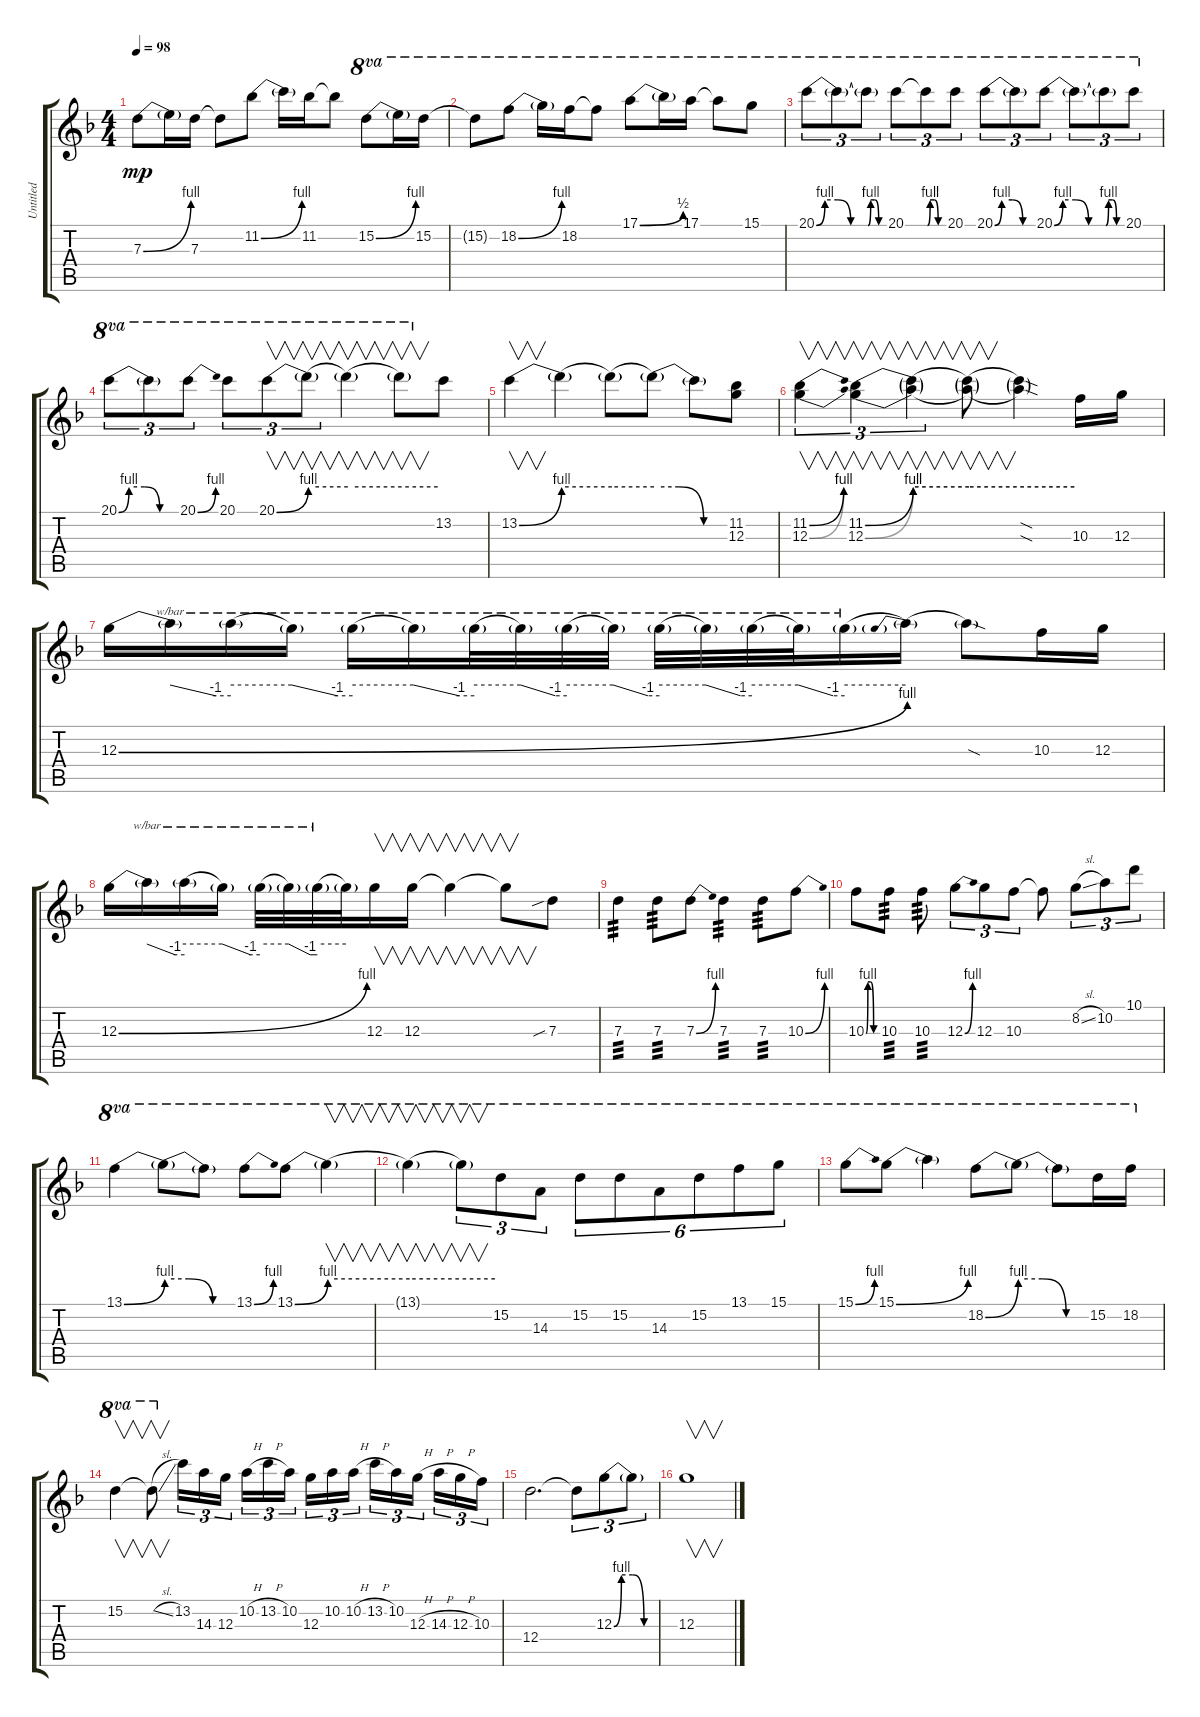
\track ("Untitled" "Untitled") {instrument distortionguitar}
\staff {score tabs}
\tuning (E4 B3 G3 D3 A2 E2) {hide}
\ts (4 4)
\tempo 98
\clef g2
\ks f
7.3{be (bend 0 0 60 4)}.8{dy mp instrument distortionguitar} 7.3{t}.16 7.3.16 7.3{t}.8 11.2{be (bend 0 0 60 4)}.8 11.2{t}.16 11.2.16 11.2{t}.8 15.2{be (bend 0 0 60 4)}.8{ot 8va} 15.2{t}.16{ot 8va} 15.2.16{ot 8va} |
15.2{t}.8{ot 8va} 18.2{be (bend 0 0 60 4)}.8{ot 8va} 18.2{t}.16{ot 8va} 18.2.16{ot 8va} 18.2{t}.8{ot 8va} 17.1{be (bend 0 0 60 2)}.8{ot 8va} 17.1{t}.16{ot 8va} 17.1.16{ot 8va} 17.1{t}.8{ot 8va} 15.1.8{ot 8va} |
20.1{be (custom 0 0 10 4 25 4 40 0 60 0)}.8{tu (3 2) ot 8va} 20.1{t}.8{tu (3 2) ot 8va} 20.1{be (custom 0 0 10 4 25 4 40 0 60 0) t}.8{tu (3 2) ot 8va} 20.1.8{tu (3 2) ot 8va} 20.1{be (custom 0 0 10 4 25 4 40 0 60 0) t}.8{tu (3 2) ot 8va} 20.1.8{tu (3 2) ot 8va} 20.1{be (custom 0 0 10 4 25 4 40 0 60 0)}.8{tu (3 2) ot 8va} 20.1{t}.8{tu (3 2) ot 8va} 20.1{be (custom 0 0 10 4 25 4 40 0 60 0)}.8{tu (3 2) ot 8va} 20.1{t}.8{tu (3 2) ot 8va} 20.1{be (custom 0 0 10 4 25 4 40 0 60 0) t}.8{tu (3 2) ot 8va} 20.1.8{tu (3 2) ot 8va} |
20.1{be (custom 0 0 10 4 25 4 40 0 60 0)}.8{tu (3 2) ot 8va} 20.1{t}.8{tu (3 2) ot 8va} 20.1{be (bend 0 0 60 4)}.8{tu (3 2) ot 8va} 20.1.8{tu (3 2) ot 8va} 20.1{be (bend 0 0 60 4)}.8{v tu (3 2) ot 8va} 20.1{be (hold 0 4 60 4) t}.8{v tu (3 2) ot 8va} 20.1{be (hold 0 4 60 4) t}.4{v ot 8va} 20.1{t}.8{v ot 8va} 13.2.8 |
13.2{be (bend 0 0 60 4)}.4{v} 13.2{be (hold 0 4 60 4) t}.4 13.2{be (hold 0 4 60 4) t}.8 13.2{be (custom 0 4 20 4 40 0 60 0) t}.8 13.2{t}.8 (11.2 12.3).8 |
(11.2{be (bend 0 0 60 4)} 12.3{be (bend 0 0 60 4)}).4{v tu (3 2)} (11.2{be (bend 0 0 60 4)} 12.3{be (bend 0 0 60 4)}).4{v tu (3 2)} (11.2{be (hold 0 4 60 4) t} 12.3{be (hold 0 4 60 4) t}).4{v tu (3 2)} (11.2{be (hold 0 4 60 4) t} 12.3{be (hold 0 4 60 4) t}).8{v} (11.2{sod t} 12.3{sod t}).4 10.3.16 12.3.16 |
12.3{be (bend 0 0 60 4)}.16 12.3{t}.16{tbe (custom default 0 0 45 -4 60 -4)} 12.3{t}.16{tbe (hold default 0 0 60 0)} 12.3{t}.16{tbe (custom default 0 0 45 -4 60 -4)} 12.3{t}.16{tbe (hold default 0 0 60 0)} 12.3{t}.16{tbe (custom default 0 0 45 -4 60 -4)} 12.3{t}.32{tbe (hold default 0 0 60 0)} 12.3{t}.32{tbe (custom default 0 0 45 -4 60 -4)} 12.3{t}.32{tbe (hold default 0 0 60 0)} 12.3{t}.32{tbe (custom default 0 0 45 -4 60 -4)} 12.3{t}.32{tbe (hold default 0 0 60 0)} 12.3{t}.32{tbe (custom default 0 0 45 -4 60 -4)} 12.3{t}.32{tbe (hold default 0 0 60 0)} 12.3{t}.32{tbe (custom default 0 0 45 -4 60 -4)} 12.3{t}.16{tbe (hold default 0 0 60 0)} 12.3{be (prebend 0 4 60 4) t}.16 12.3{sod t}.8 10.3.16 12.3.16 |
12.3{be (bend 0 0 60 4)}.16 12.3{t}.16{tbe (custom default 0 0 45 -4 60 -4)} 12.3{t}.16{tbe (hold default 0 0 60 0)} 12.3{t}.16{tbe (custom default 0 0 45 -4 60 -4)} 12.3{t}.32{tbe (hold default 0 0 60 0)} 12.3{t}.32{tbe (custom default 0 0 45 -4 60 -4)} 12.3{t}.32{tbe (hold default 0 0 60 0)} 12.3{t}.32 12.3.16{v} 12.3.16{v} 12.3{t}.4{v} 12.3{t}.8{v} 7.3{sib}.8 |
7.3.4{tp 3} 7.3.8{tp 3} 7.3{be (bend 0 0 60 4)}.8 7.3.4{tp 3} 7.3.8{tp 3} 10.3{be (bend 0 0 60 4)}.8 |
10.3{be (custom 0 0 10 4 25 4 40 0 60 0)}.8 10.3.8{tp 3} 10.3.8{tp 3} 12.3{be (bend 0 0 60 4)}.8{tu (3 2)} 12.3.8{tu (3 2)} 10.3.8{tu (3 2)} 10.3{t}.8 8.2{sl}.8{tu (3 2)} 10.2.8{tu (3 2)} 10.1.8{tu (3 2)} |
13.1{be (bend 0 0 60 4)}.4{ot 8va} 13.1{be (custom 0 4 20 4 40 0 60 0) t}.8{ot 8va} 13.1{t}.8{ot 8va} 13.1{be (bend 0 0 60 4)}.8{ot 8va} 13.1{be (bend 0 0 60 4)}.8{ot 8va} 13.1{be (hold 0 4 60 4) t}.4{v ot 8va} |
13.1{be (hold 0 4 60 4) t}.4{v ot 8va} 13.1{t}.8{v tu (3 2) ot 8va} 15.2.8{tu (3 2) ot 8va} 14.3.8{tu (3 2) ot 8va} 15.2.8{tu (6 4) ot 8va} 15.2.8{tu (6 4) ot 8va} 14.3.8{tu (6 4) ot 8va} 15.2.8{tu (6 4) ot 8va} 13.1.8{tu (6 4) ot 8va} 15.1.8{tu (6 4) ot 8va} |
15.1{be (bend 0 0 60 4)}.8{ot 8va} 15.1{be (bend 0 0 60 4)}.8{ot 8va} 15.1{t}.4{ot 8va} 18.2{be (bend 0 0 60 4)}.8{ot 8va} 18.2{be (custom 0 4 20 4 40 0 60 0) t}.8{ot 8va} 18.2{t}.8{ot 8va} 15.2.16{ot 8va} 18.2.16{ot 8va} |
15.2.4{v ot 8va} 15.2{sl t}.8{v ot 8va} 13.2.16{tu (3 2)} 14.3.16{tu (3 2)} 12.3.16{tu (3 2)} 10.2{h}.16{tu (3 2)} 13.2{h}.16{tu (3 2)} 10.2.16{tu (3 2) beam splitsecondary} 12.3.16{tu (3 2)} 10.2.16{tu (3 2)} 10.2{h}.16{tu (3 2)} 13.2{h}.16{tu (3 2)} 10.2.16{tu (3 2)} 12.3{h}.16{tu (3 2) beam splitsecondary} 14.3{h}.16{tu (3 2)} 12.3{h}.16{tu (3 2)} 10.3.16{tu (3 2)} |
12.4.2{d} 12.4{t}.8{tu (3 2)} 12.3{be (custom 0 0 10 4 25 4 40 0 60 0)}.8{tu (3 2)} 12.3{t}.8{tu (3 2)} |
12.3.1{v}
